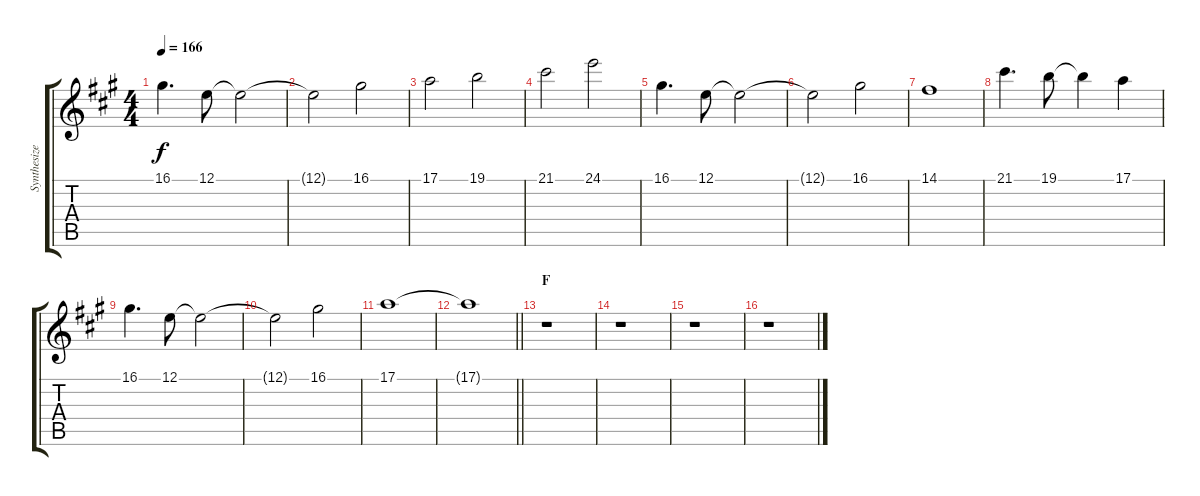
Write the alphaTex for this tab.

\track ("Synthesizer I" "Synthesize") {instrument lead3calliope}
\staff {score tabs}
\tuning (E4 B3 G3 D3 A2 E2) {hide}
\ts (4 4)
\tempo 166
\clef g2
\ks a
16.1.4{d dy f} 12.1.8 12.1{t}.2 |
12.1{t}.2 16.1.2 |
17.1.2 19.1.2 |
21.1.2 24.1.2 |
16.1.4{d} 12.1.8 12.1{t}.2 |
12.1{t}.2 16.1.2 |
14.1.1 |
21.1.4{d} 19.1.8 19.1{t}.4 17.1.4 |
16.1.4{d} 12.1.8 12.1{t}.2 |
12.1{t}.2 16.1.2 |
17.1.1 |
\barLineRight lightlight
17.1{t}.1 |
\section ("" "F")
r.1 |
r.1 |
r.1 |
r.1
